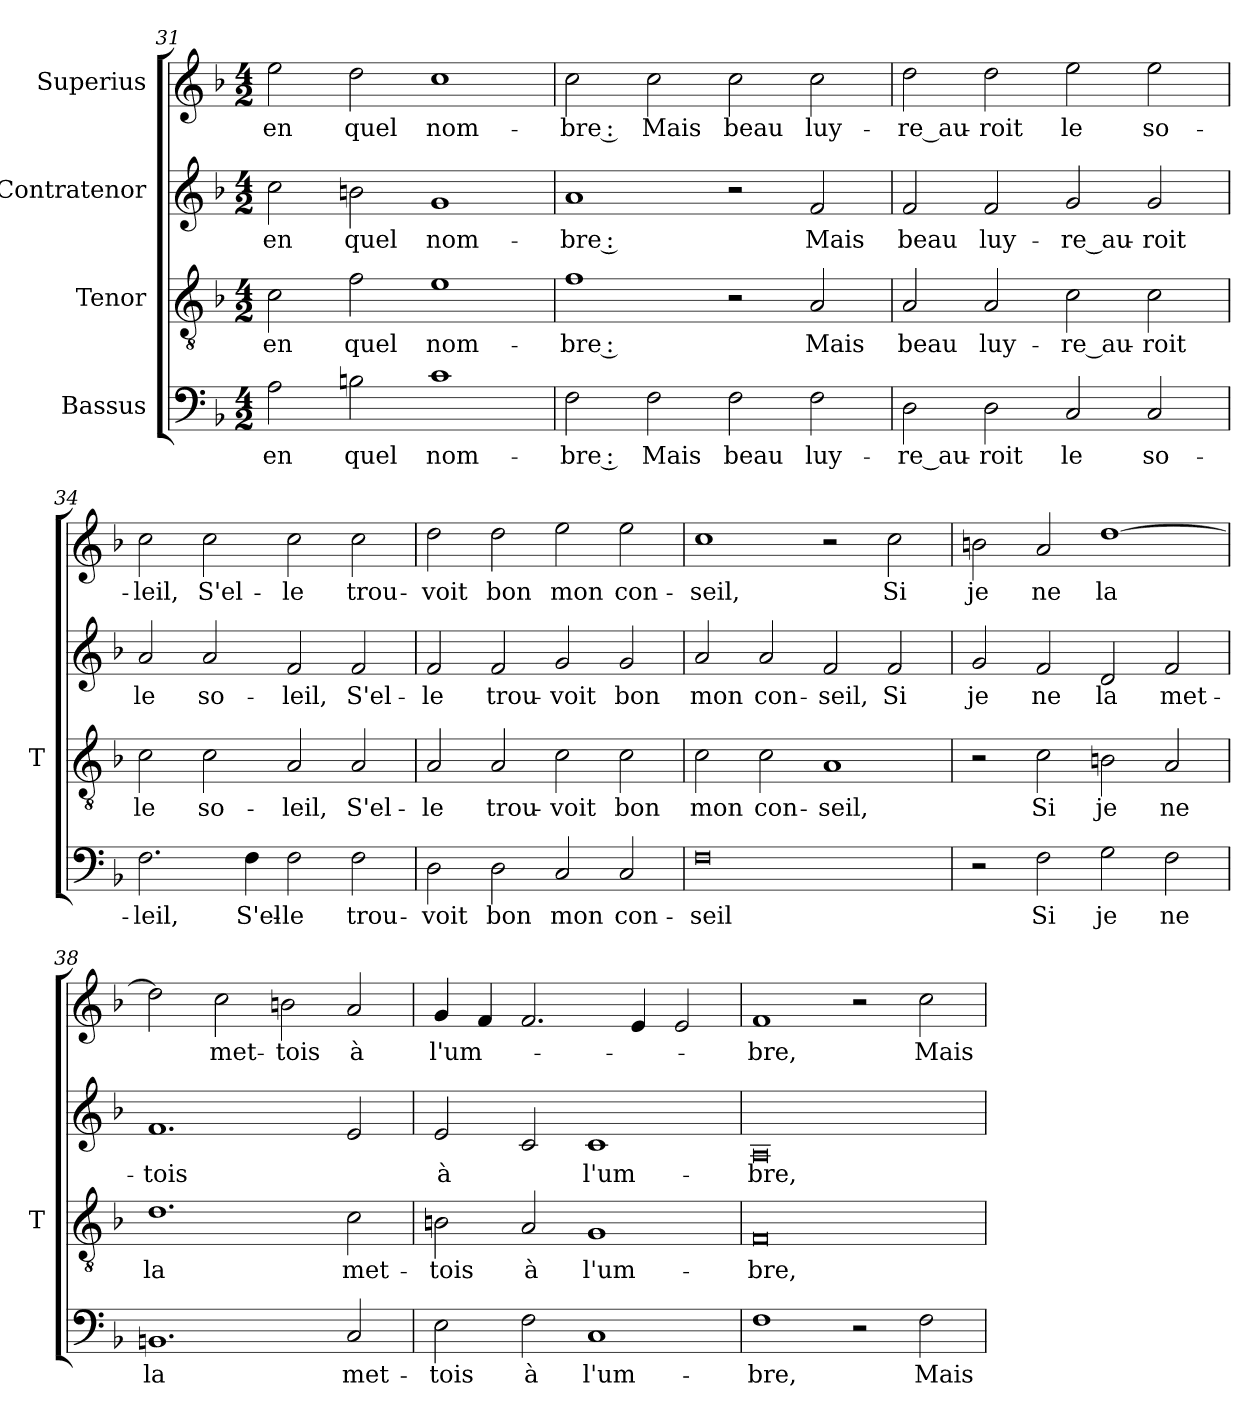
**kern	**text	**kern	**text	**kern	**text	**kern	**text
*part4	*part4	*part3	*part3	*part2	*part2	*part1	*part1
*staff4	*staff4	*staff3	*staff3	*staff2	*staff2	*staff1	*staff1
*I"Bassus	*	*I"Tenor	*	*I"Contratenor	*	*I"Superius	*
*	*	*I'T	*	*	*	*	*
*clefF4	*	*clefGv2	*	*clefG2	*	*clefG2	*
*k[b-]	*	*k[b-]	*	*k[b-]	*	*k[b-]	*
*M4/2	*	*M4/2	*	*M4/2	*	*M4/2	*
=31	=31	=31	=31	=31	=31	=31	=31
2A	-en	2c	-en	2cc	-en	2ee	-en
2Bn	-quel	2f	-quel	2bn	-quel	2dd	-quel
1c	nom-	1e	nom-	1g	nom-	1cc	nom-
=32	=32	=32	=32	=32	=32	=32	=32
2F	-bre :	1f	-bre :	1a	-bre :	2cc	-bre :
2F	-Mais	.	.	.	.	2cc	-Mais
2F	-beau	2r	.	2r	.	2cc	-beau
2F	luy-	2A	-Mais	2f	-Mais	2cc	luy-
=33	=33	=33	=33	=33	=33	=33	=33
2D	re_au-	2A	-beau	2f	-beau	2dd	re_au-
2D	-roit	2A	luy-	2f	luy-	2dd	-roit
2C	-le	2c	re_au-	2g	re_au-	2ee	-le
2C	so-	2c	-roit	2g	-roit	2ee	so-
=34	=34	=34	=34	=34	=34	=34	=34
2.F	-leil,	2c	-le	2a	-le	2cc	-leil,
.	.	2c	so-	2a	so-	2cc	S'el-
4F	S'el-	.	.	.	.	.	.
2F	-le	2A	-leil,	2f	-leil,	2cc	-le
2F	trou-	2A	S'el-	2f	S'el-	2cc	trou-
=35	=35	=35	=35	=35	=35	=35	=35
2D	-voit	2A	-le	2f	-le	2dd	-voit
2D	-bon	2A	trou-	2f	trou-	2dd	-bon
2C	-mon	2c	-voit	2g	-voit	2ee	-mon
2C	con-	2c	-bon	2g	-bon	2ee	con-
=36	=36	=36	=36	=36	=36	=36	=36
0F	-seil	2c	-mon	2a	-mon	1cc	-seil,
.	.	2c	con-	2a	con-	.	.
.	.	1A	-seil,	2f	-seil,	2r	.
.	.	.	.	2f	-Si	2cc	-Si
=37	=37	=37	=37	=37	=37	=37	=37
2r	.	2r	.	2g	-je	2bn	-je
2F	-Si	2c	-Si	2f	-ne	2a	-ne
2G	-je	2Bn	-je	2d	-la	[1dd	-la
2F	-ne	2A	-ne	2f	met-	.	.
=38	=38	=38	=38	=38	=38	=38	=38
1.BBn	-la	1.d	-la	1.f	-tois	2dd]	.
.	.	.	.	.	.	2cc	met-
.	.	.	.	.	.	2bn	-tois
2C	met-	2c	met-	2e	.	2a	-à
=39	=39	=39	=39	=39	=39	=39	=39
2E	-tois	2Bn	-tois	2e	-à	4g	l'um-
.	.	.	.	.	.	4f	.
2F	-à	2A	-à	2c	.	2.f	.
1C	l'um-	1G	l'um-	1c	l'um-	.	.
.	.	.	.	.	.	4e	.
.	.	.	.	.	.	2e	.
=40	=40	=40	=40	=40	=40	=40	=40
1F	-bre,	0F	-bre,	0A	-bre,	1f	-bre,
2r	.	.	.	.	.	2r	.
2F	-Mais	.	.	.	.	2cc	-Mais
=	=	=	=	=	=	=	=
*-	*-	*-	*-	*-	*-	*-	*-
